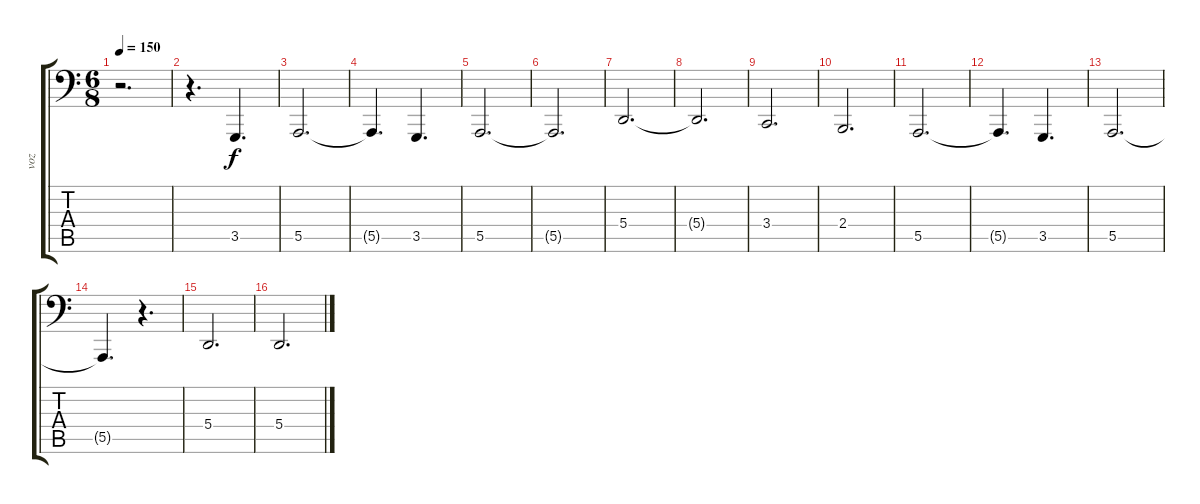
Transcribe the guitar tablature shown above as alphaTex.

\track ("voz" "voz") {instrument synthstrings2}
\staff {score tabs}
\tuning (C3 G2 D2 A1 E1 B0) {hide}
\ts (6 8)
\tempo 150
\clef f4
\ks c
r.2{d dy f} |
r.4{d} 3.5.4{d} |
5.5.2{d} |
5.5{t}.4{d} 3.5.4{d} |
5.5.2{d} |
5.5{t}.2{d} |
5.4.2{d} |
5.4{t}.2{d} |
3.4.2{d} |
2.4.2{d} |
5.5.2{d} |
5.5{t}.4{d} 3.5.4{d} |
5.5.2{d} |
5.5{t}.4{d} r.4{d} |
5.4.2{d} |
5.4.2{d}
